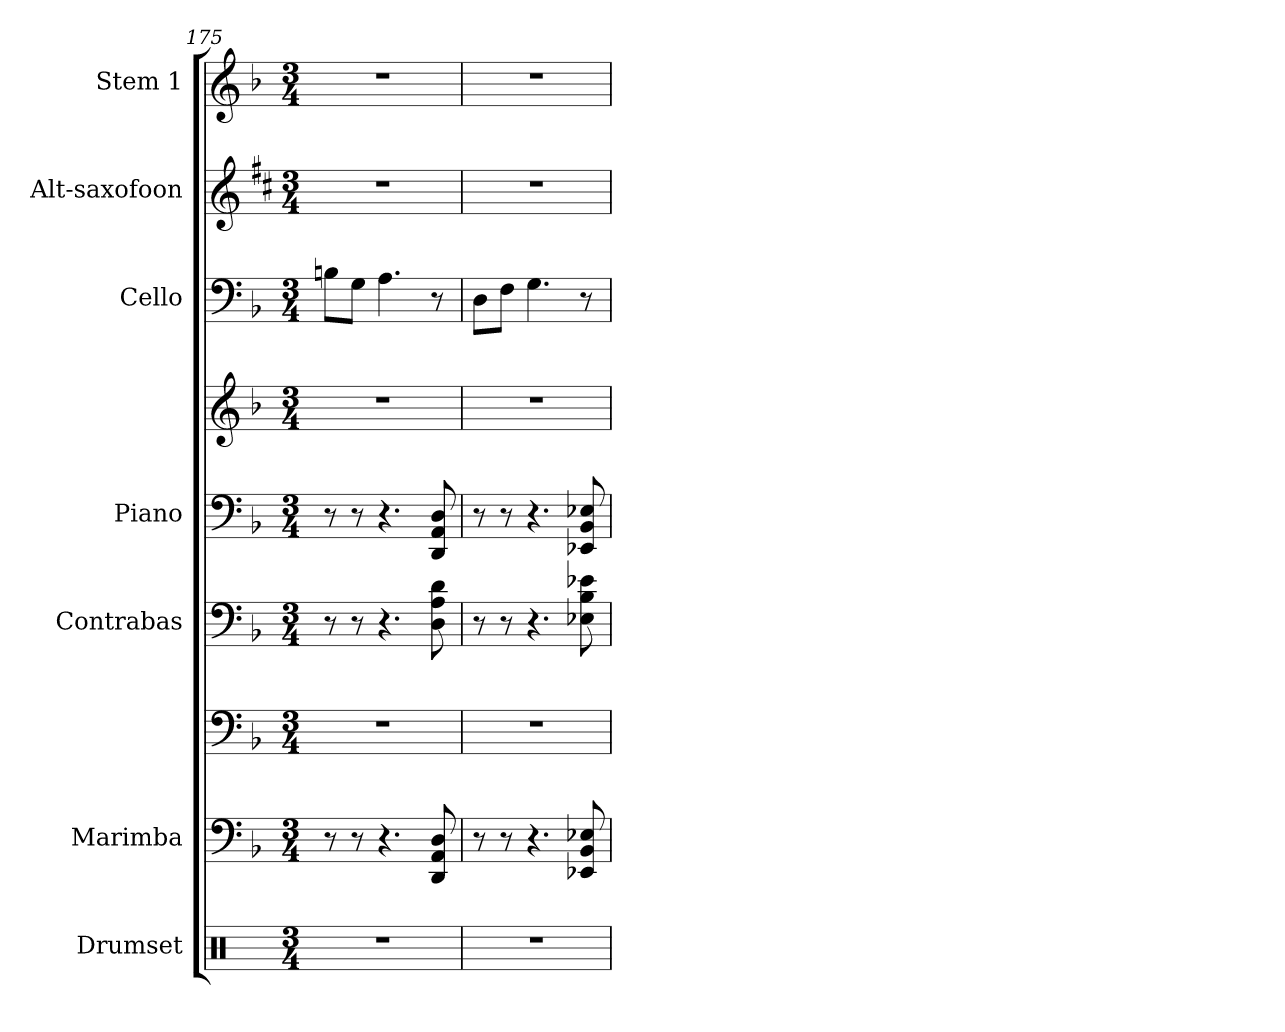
**kern	**kern	**kern	**kern	**kern	**kern	**kern	**kern	**kern
*part7	*part6	*part6	*part5	*part4	*part4	*part3	*part2	*part1
*staff9	*staff8	*staff7	*staff6	*staff5	*staff4	*staff3	*staff2	*staff1
*I"Drumset	*I"Marimba	*	*I"Contrabas	*I"Piano	*	*I"Cello	*I"Alt-saxofoon	*I"Stem 1
*I'D. set	*I'Mrm.	*	*I'Ca. Bs.	*I'Pno.	*	*	*I'A. Sax.	*I'Stm. 1
*clefX	*clefF4	*clefF4	*clefF4	*clefF4	*clefG2	*clefF4	*clefG2	*clefG2
*	*	*	*ITrd7c12	*	*	*	*ITrd5c9	*
*k[]	*k[b-]	*k[b-]	*k[b-]	*k[b-]	*k[b-]	*k[b-]	*k[b-]	*k[b-]
*M3/4	*M3/4	*M3/4	*M3/4	*M3/4	*M3/4	*M3/4	*M3/4	*M3/4
=175	=175	=175	=175	=175	=175	=175	=175	=175
2.r	8r	2.r	8r	8r	2.r	8Bn\L	2.r	2.r
.	8r	.	8r	8r	.	8G\J	.	.
.	4.r	.	4.r	4.r	.	4.A\	.	.
.	8DD/ 8AA/ 8D/	.	8DD\ 8AA\ 8D\	8DD/ 8AA/ 8D/	.	8r	.	.
!!LO:PB:g=z
=176	=176	=176	=176	=176	=176	=176	=176	=176
2.r	8r	2.r	8r	8r	2.r	8D\L	2.r	2.r
.	8r	.	8r	8r	.	8F\J	.	.
.	4.r	.	4.r	4.r	.	4.G\	.	.
.	8EE-X/ 8BB-/ 8E-X/	.	8EE-X\ 8BB-\ 8E-X\	8EE-X/ 8BB-/ 8E-X/	.	8r	.	.
=	=	=	=	=	=	=	=	=
*-	*-	*-	*-	*-	*-	*-	*-	*-
